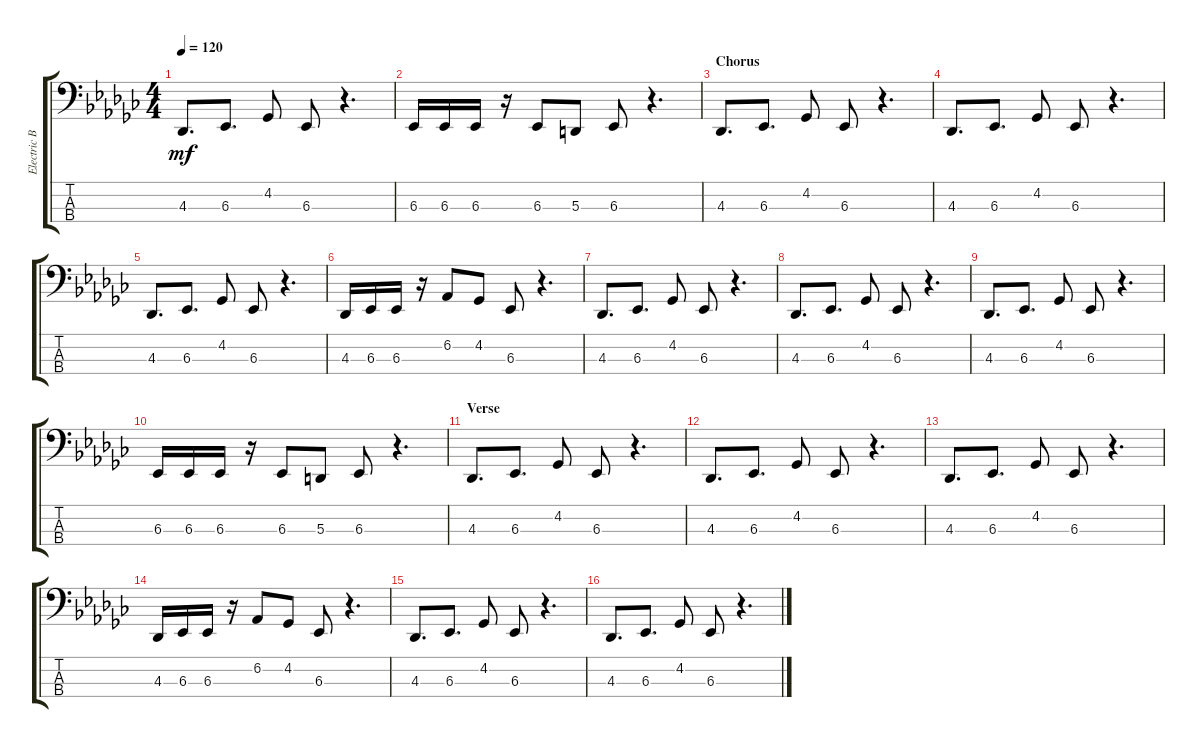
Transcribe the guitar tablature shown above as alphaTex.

\track ("Electric Bass" "Electric B") {instrument celesta}
\staff {score tabs}
\tuning (G2 D2 A1 E1) {hide}
\ts (4 4)
\tempo 120
\clef f4
\ks ebminor
4.3.8{d dy mf} 6.3.8{d} 4.2.8 6.3.8 r.4{d} |
6.3.16 6.3.16 6.3.16 r.16 6.3.8 5.3.8 6.3.8 r.4{d} |
\section ("" "Chorus")
4.3.8{d} 6.3.8{d} 4.2.8 6.3.8 r.4{d} |
4.3.8{d} 6.3.8{d} 4.2.8 6.3.8 r.4{d} |
4.3.8{d} 6.3.8{d} 4.2.8 6.3.8 r.4{d} |
4.3.16 6.3.16 6.3.16 r.16 6.2.8 4.2.8 6.3.8 r.4{d} |
4.3.8{d} 6.3.8{d} 4.2.8 6.3.8 r.4{d} |
4.3.8{d} 6.3.8{d} 4.2.8 6.3.8 r.4{d} |
4.3.8{d} 6.3.8{d} 4.2.8 6.3.8 r.4{d} |
6.3.16 6.3.16 6.3.16 r.16 6.3.8 5.3.8 6.3.8 r.4{d} |
\section ("" "Verse")
4.3.8{d} 6.3.8{d} 4.2.8 6.3.8 r.4{d} |
4.3.8{d} 6.3.8{d} 4.2.8 6.3.8 r.4{d} |
4.3.8{d} 6.3.8{d} 4.2.8 6.3.8 r.4{d} |
4.3.16 6.3.16 6.3.16 r.16 6.2.8 4.2.8 6.3.8 r.4{d} |
4.3.8{d} 6.3.8{d} 4.2.8 6.3.8 r.4{d} |
4.3.8{d} 6.3.8{d} 4.2.8 6.3.8 r.4{d}
